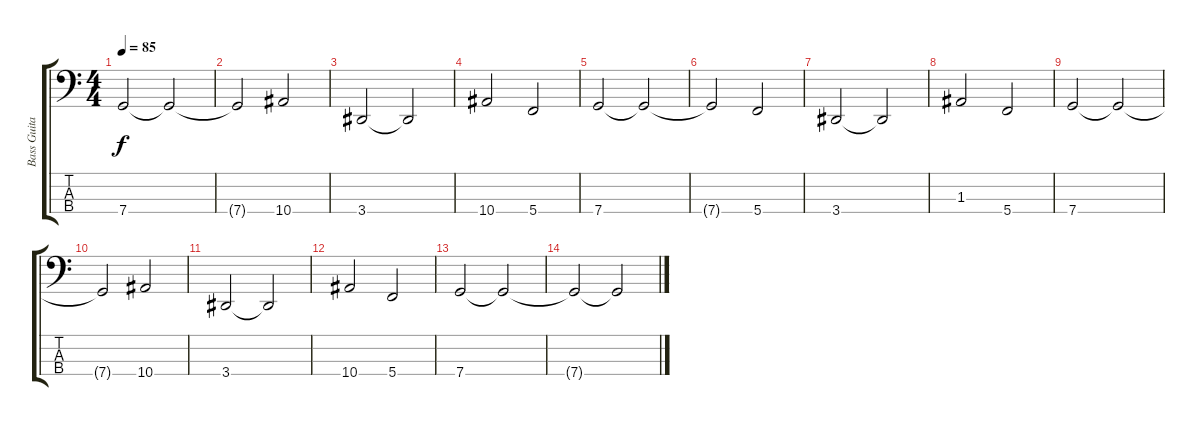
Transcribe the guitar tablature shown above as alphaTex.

\track ("Bass Guitar" "Bass Guita") {instrument electricbassfinger}
\staff {score tabs}
\tuning (G2 D2 A1 C1) {hide}
\ts (4 4)
\tempo 85
\clef f4
\ks c
7.4.2{dy f} 7.4{t}.2 |
7.4{t}.2 10.4.2 |
3.4.2 3.4{t}.2 |
10.4.2 5.4.2 |
7.4.2 7.4{t}.2 |
7.4{t}.2 5.4.2 |
3.4.2 3.4{t}.2 |
1.3.2 5.4.2 |
7.4.2 7.4{t}.2 |
7.4{t}.2 10.4.2 |
3.4.2 3.4{t}.2 |
10.4.2 5.4.2 |
7.4.2 7.4{t}.2 |
7.4{t}.2 7.4{t}.2
